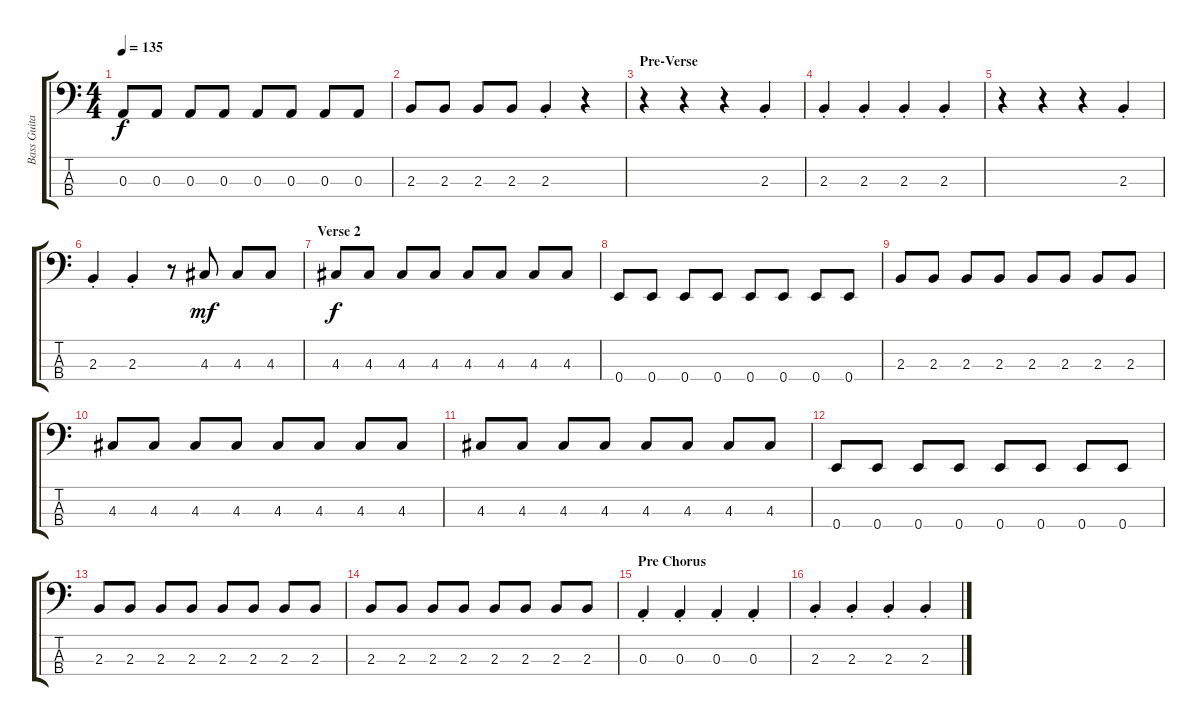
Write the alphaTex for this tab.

\track ("Bass Guitar" "Bass Guita") {instrument electricbasspick}
\staff {score tabs}
\tuning (G2 D2 A1 E1) {hide}
\ts (4 4)
\tempo 135
\clef f4
\ks c
0.3.8{dy f} 0.3.8 0.3.8 0.3.8 0.3.8 0.3.8 0.3.8 0.3.8 |
2.3.8 2.3.8 2.3.8 2.3.8 2.3{st}.4 r.4 |
\section ("" "Pre-Verse")
r.4 r.4 r.4 2.3{st}.4 |
2.3{st}.4 2.3{st}.4 2.3{st}.4 2.3{st}.4 |
r.4 r.4 r.4 2.3{st}.4 |
2.3{st}.4 2.3{st}.4 r.8 4.3.8{dy mf} 4.3.8 4.3.8 |
\section ("" "Verse 2")
4.3.8{dy f} 4.3.8 4.3.8 4.3.8 4.3.8 4.3.8 4.3.8 4.3.8 |
0.4.8 0.4.8 0.4.8 0.4.8 0.4.8 0.4.8 0.4.8 0.4.8 |
2.3.8 2.3.8 2.3.8 2.3.8 2.3.8 2.3.8 2.3.8 2.3.8 |
4.3.8 4.3.8 4.3.8 4.3.8 4.3.8 4.3.8 4.3.8 4.3.8 |
4.3.8 4.3.8 4.3.8 4.3.8 4.3.8 4.3.8 4.3.8 4.3.8 |
0.4.8 0.4.8 0.4.8 0.4.8 0.4.8 0.4.8 0.4.8 0.4.8 |
2.3.8 2.3.8 2.3.8 2.3.8 2.3.8 2.3.8 2.3.8 2.3.8 |
2.3.8 2.3.8 2.3.8 2.3.8 2.3.8 2.3.8 2.3.8 2.3.8 |
\section ("" "Pre Chorus")
0.3{st}.4 0.3{st}.4 0.3{st}.4 0.3{st}.4 |
2.3{st}.4 2.3{st}.4 2.3{st}.4 2.3{st}.4
